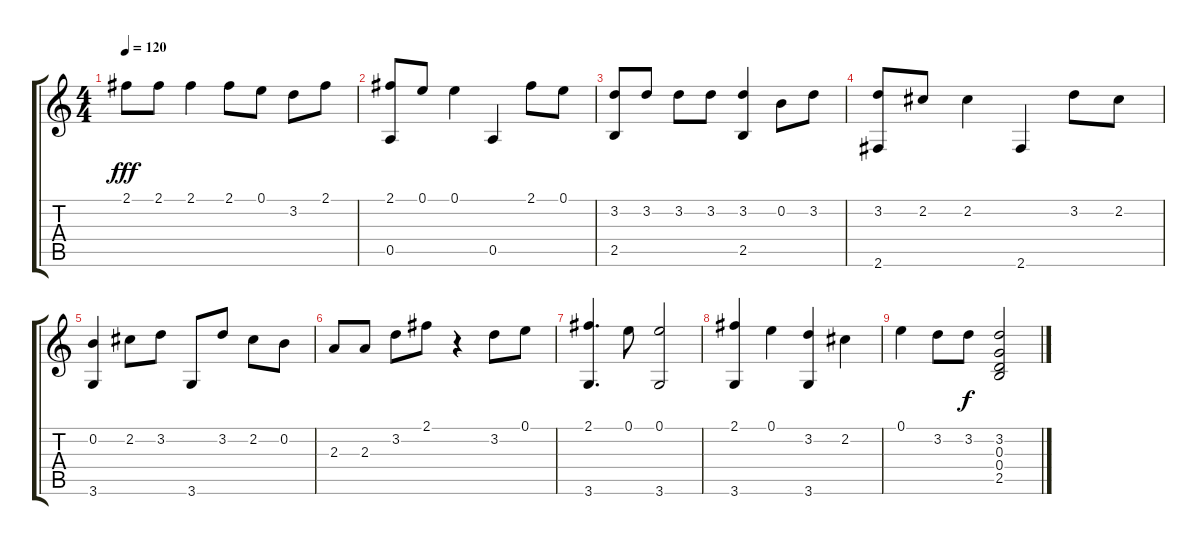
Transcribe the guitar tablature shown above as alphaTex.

\track "" {instrument acousticguitarsteel}
\staff {score tabs}
\tuning (E4 B3 G3 D3 A2 E2) {hide}
\ts (4 4)
\tempo 120
\clef g2
\ks c
2.1.8{dy fff} 2.1.8 2.1.4 2.1.8 0.1.8 3.2.8 2.1.8 |
(2.1 0.5).8 0.1.8 0.1.4 0.5.4 2.1.8 0.1.8 |
(3.2 2.5).8 3.2.8 3.2.8 3.2.8 (3.2 2.5).4 0.2.8 3.2.8 |
(3.2 2.6).8 2.2.8 2.2.4 2.6.4 3.2.8 2.2.8 |
(0.2 3.6).4 2.2.8 3.2.8 3.6.8 3.2.8 2.2.8 0.2.8 |
2.3.8 2.3.8 3.2.8 2.1.8 r.4 3.2.8 0.1.8 |
(2.1 3.6).4{d} 0.1.8 (0.1 3.6).2 |
(2.1 3.6).4 0.1.4 (3.2 3.6).4 2.2.4 |
0.1.4 3.2.8 3.2.8{dy f} (3.2 0.3 0.4 2.5).2
